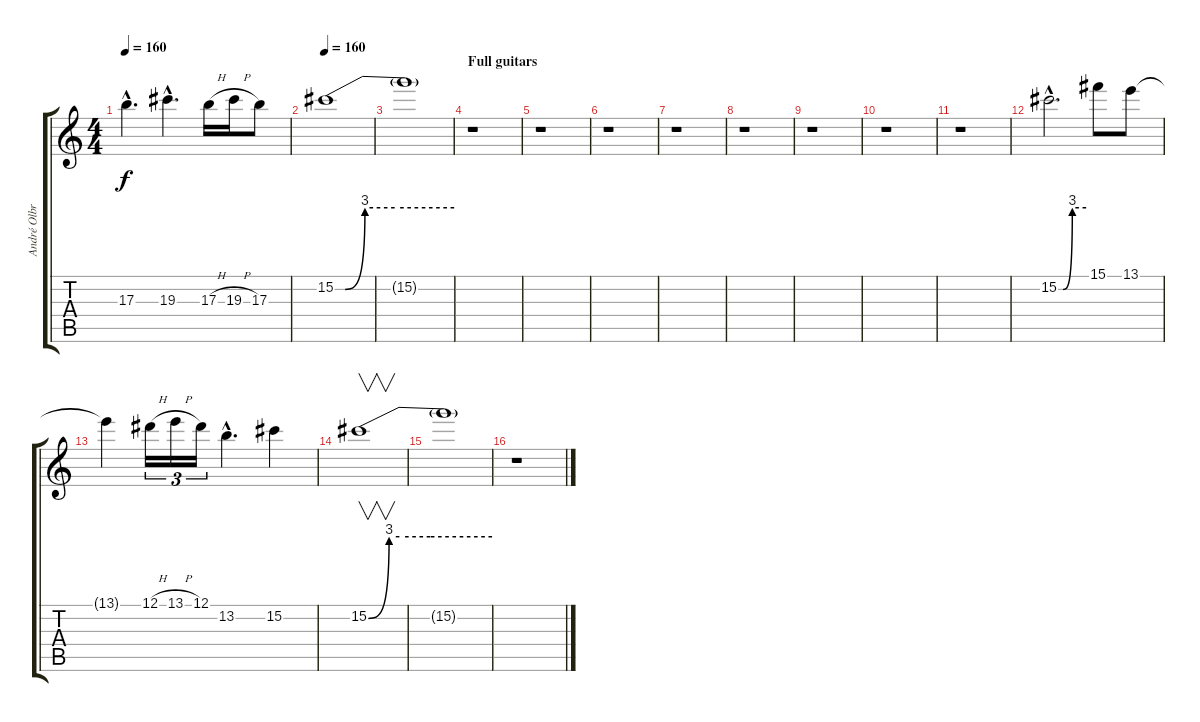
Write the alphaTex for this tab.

\track ("André Olbrich" "André Olbr") {instrument distortionguitar}
\staff {score tabs}
\tuning (Eb4 Bb3 Gb3 Db3 Ab2 Eb2) {hide}
\ts (4 4)
\tempo 160
\clef g2
\ks c
17.3{hac}.4{d dy f} 19.3{hac}.4{d} 17.3{h}.16 19.3{h}.16 17.3.8 |
\tempo 160
15.2{be (custom 0 0 5 0 15 12 30 12 60 12)}.1 |
15.2{t}.1 |
\section ("" "Full guitars")
r.1 |
r.1 |
r.1 |
r.1 |
r.1 |
r.1 |
r.1 |
r.1 |
15.2{be (custom 0 0 10 0 30 12 60 12) hac}.2{d volume 9 balance 8} 15.1.8 13.1.8 |
13.1{t}.4 12.1{h}.16{tu (3 2)} 13.1{h}.16{tu (3 2)} 12.1.16{tu (3 2)} 13.2{hac}.4{d} 15.2.4 |
15.2{be (custom 0 0 10 12 15 12 30 12 60 12)}.1{v} |
15.2{t}.1 |
r.1
